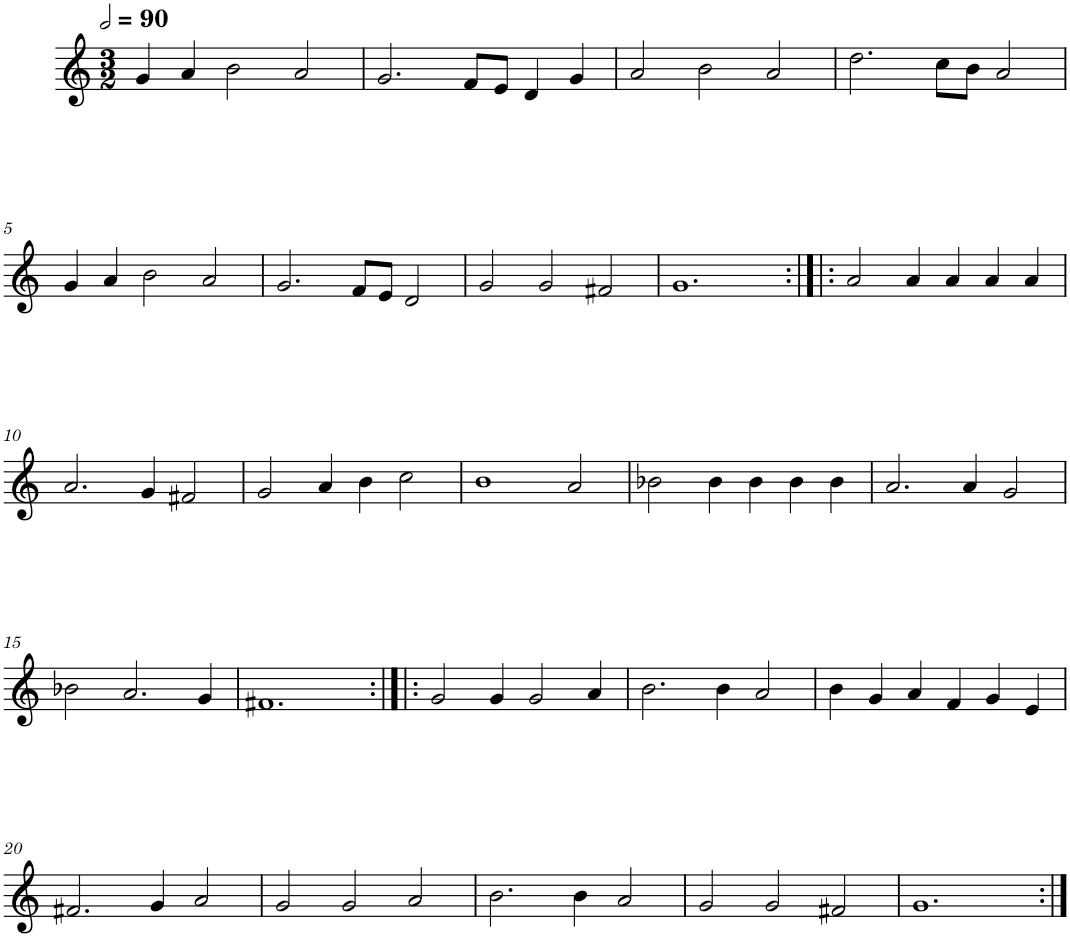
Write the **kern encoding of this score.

**kern
*part1
*staff1
*I"Cinq parties
*clefG2
*k[]
*M3/2
*MM180
=1
4g/
4a/
2b\
2a/
=2
2.g/
8f/L
8e/J
4d/
4g/
=3
2a/
2b\
2a/
=4
2.dd\
8cc\L
8b\J
2a/
!!LO:LB:g=z
=5
4g/
4a/
2b\
2a/
=6
2.g/
8f/L
8e/J
2d/
=7
2g/
2g/
2f#X/
=8
1.g
=9:|!|:
2a/
4a/
4a/
4a/
4a/
!!LO:LB:g=z
=10
2.a/
4g/
2f#X/
=11
2g/
4a/
4b\
2cc\
=12
1b
2a/
=13
2b-X\
4b-\
4b-\
4b-\
4b-\
=14
2.a/
4a/
2g/
!!LO:LB:g=z
=15
2b-X\
2.a/
4g/
=16
1.f#X
=17:|!|:
2g/
4g/
2g/
4a/
=18
2.b\
4b\
2a/
=19
4b\
4g/
4a/
4f/
4g/
4e/
!!LO:LB:g=z
=20
2.f#X/
4g/
2a/
=21
2g/
2g/
2a/
=22
2.b\
4b\
2a/
=23
2g/
2g/
2f#X/
=24
1.g
=:|!
*-
